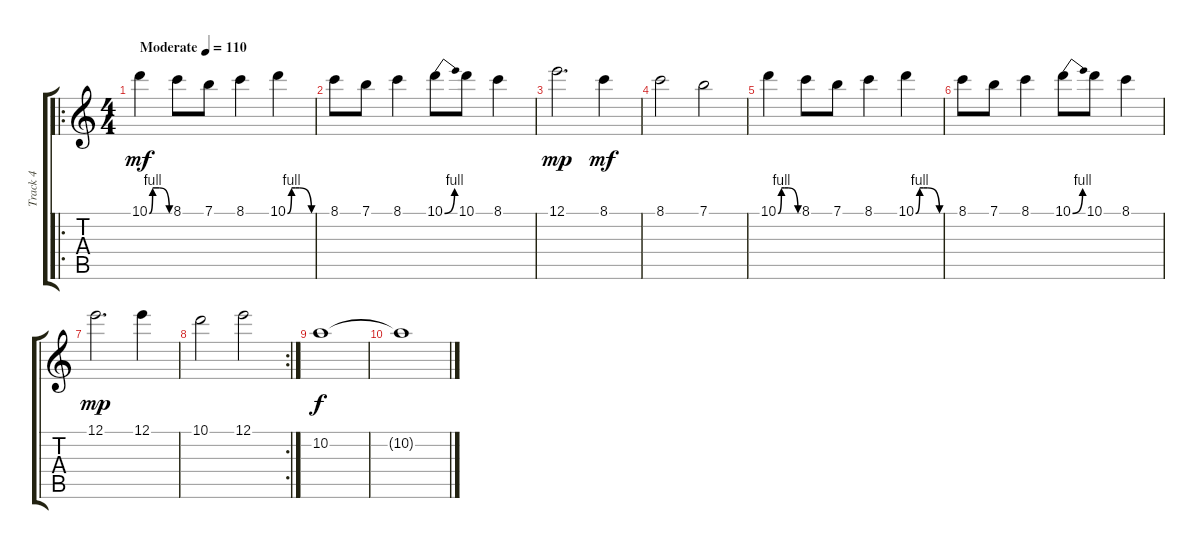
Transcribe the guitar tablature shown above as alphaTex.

\track ("Track 4" "Track 4") {instrument distortionguitar}
\staff {score tabs}
\tuning (E4 B3 G3 D3 A2 E2) {hide}
\ro
\ts (4 4)
\tempo (110 "Moderate")
\clef g2
\ks c
10.1{be (custom 0 0 10 4 20 4 30 4 60 0)}.4{dy mf instrument distortionguitar} 8.1.8 7.1.8 8.1.4 10.1{be (custom 0 0 10 4 20 4 30 4 60 0)}.4 |
8.1.8 7.1.8 8.1.4 10.1{be (bend 0 0 60 4)}.8 10.1.8 8.1.4 |
12.1.2{d dy mp} 8.1.4{dy mf} |
8.1.2 7.1.2 |
10.1{be (custom 0 0 10 4 20 4 30 4 60 0)}.4 8.1.8 7.1.8 8.1.4 10.1{be (custom 0 0 10 4 20 4 30 4 60 0)}.4 |
8.1.8 7.1.8 8.1.4 10.1{be (bend 0 0 60 4)}.8 10.1.8 8.1.4 |
12.1.2{d dy mp} 12.1.4 |
\rc 2
10.1.2 12.1.2 |
10.2.1{dy f volume 0} |
10.2{t}.1
